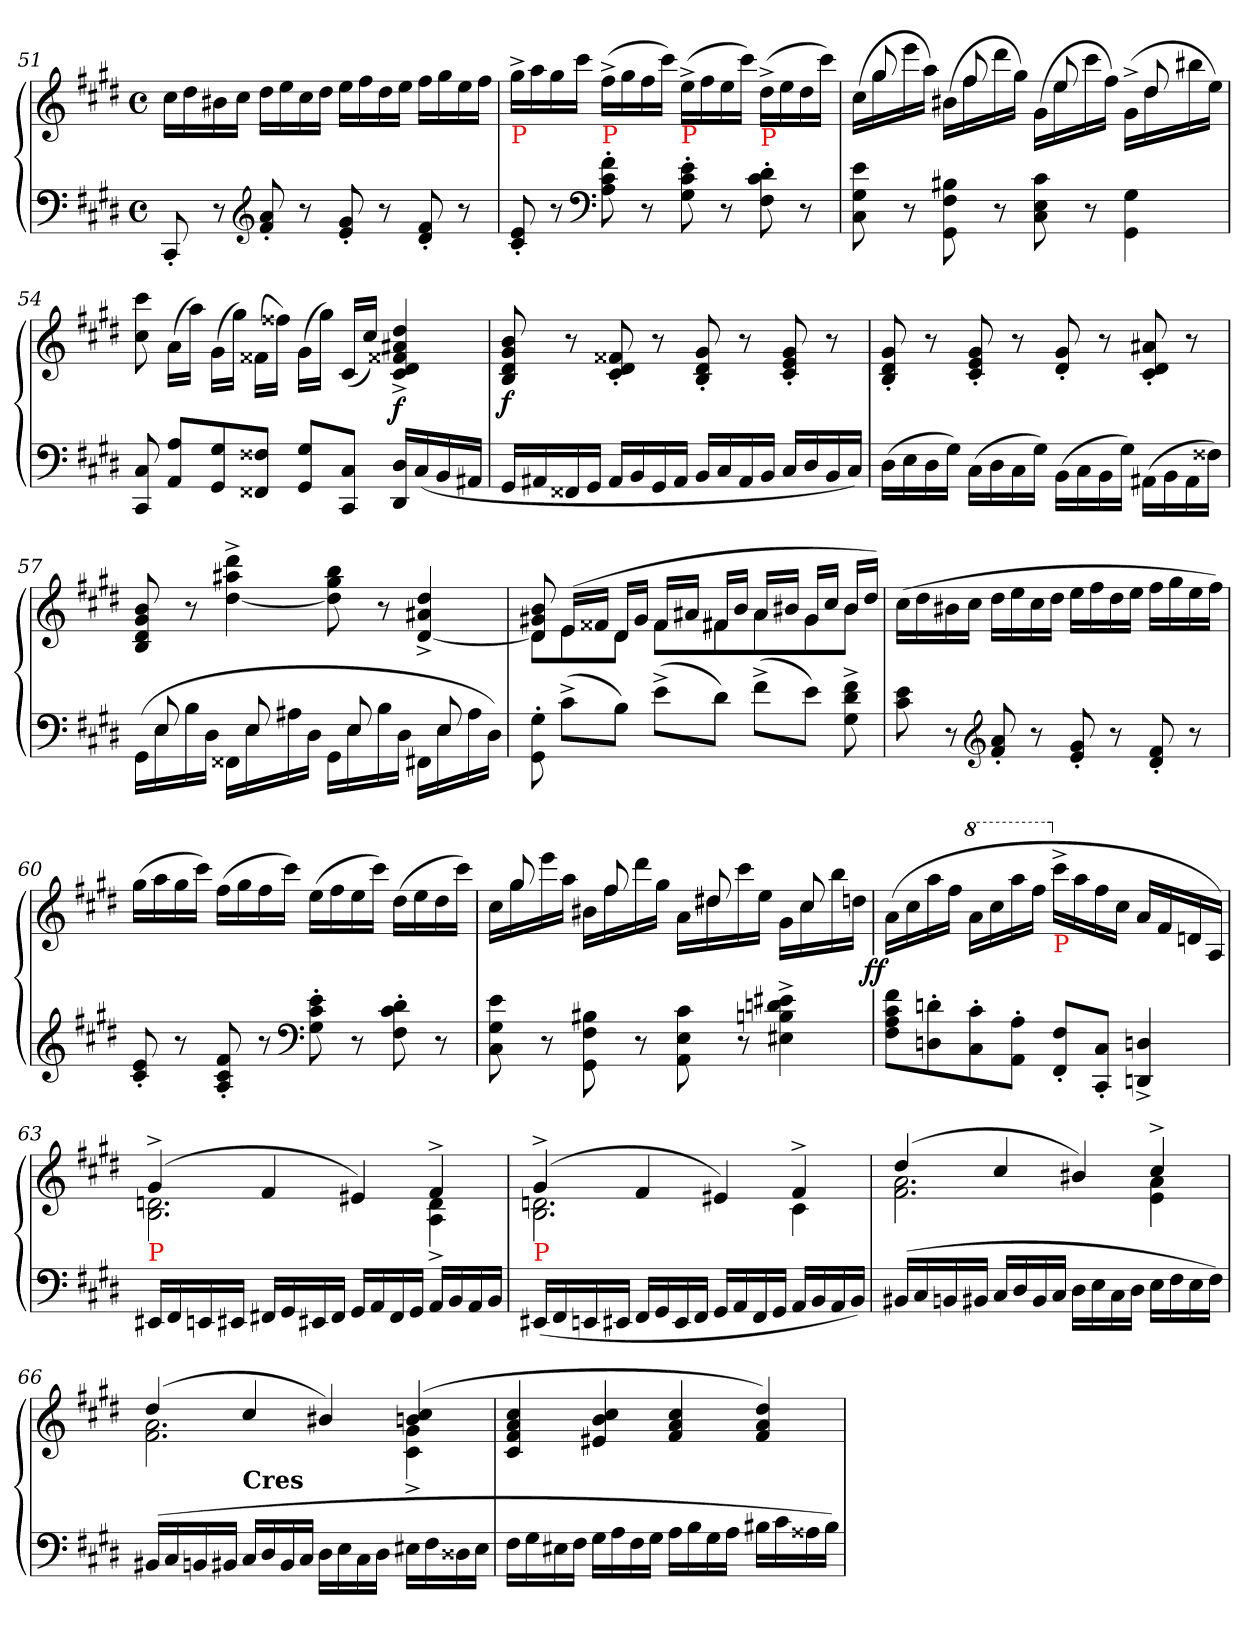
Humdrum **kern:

**kern	**kern	**dynam
*part1	*part1	*part1
*staff2	*staff1	*staff1/2
*clefF4	*clefG2	*
*k[f#c#g#d#]	*k[f#c#g#d#]	*
*M4/4	*M4/4	*
*met(c)	*met(c)	*
=51	=51	=51
8CC#'<	16cc#LL	.
.	16dd#	.
8r	16b#X	.
.	16cc#JJ	.
*clefG2	*	*
8a'< 8f#'<	16dd#LL	.
.	16ee	.
8r	16cc#	.
.	16dd#JJ	.
8g#'< 8e'<	16eeLL	.
.	16ff#	.
8r	16dd#	.
.	16eeJJ	.
8f#'< 8d#'<	16ff#LL	.
.	16gg#	.
8r	16ee	.
.	16ff#JJ	.
=52	=52	=52
!	!LO:TX:b:color=red:t=P	!
8e'< 8c#'<	16gg#^<LL	.
.	16aa	.
8r	16gg#	.
.	16ccc#JJ	.
*clefF4	*	*
!	!LO:TX:b:color=red:t=P	!
8f#'> 8c#'> 8A'>	(>16ff#^<LL	.
.	16gg#	.
8r	16ff#	.
.	16ccc#JJ)	.
!	!LO:TX:b:color=red:t=P	!
8e'> 8c#'> 8G#'>	(>16ee^<LL	.
.	16ff#	.
8r	16ee	.
.	16ccc#JJ)	.
!	!LO:TX:b:color=red:t=P	!
8d#'> 8c#'> 8F#'>	(>16dd#^<LL	.
.	16ee	.
8r	16dd#	.
.	16ccc#JJ)	.
=53	=53	=53
*	*^	*
8e 8G# 8C#	16ryy	(>16cc#LL	.
.	8gg#	16gg#	.
8r	.	16eee	.
.	8ryy	16aaJJ)	.
8B#X 8F# 8GG#	.	(>16b#XLL	.
.	8ff#	16ff#	.
8r	.	16ddd#	.
.	8ryy	16gg#JJ)	.
8c# 8E 8C#	.	(>16g#LL	.
.	8ee	16ee	.
8r	.	16ccc#	.
.	8ryy	16ff#JJ)	.
4G#\ 4GG#\	.	(>16g#^<LL	.
.	8dd#	16dd#	.
.	.	16bb#X	.
.	16ryy	16eeJJ)	.
*	*v	*v	*
=54	=54	=54
8C# 8CC#	8ccc# 8cc#	.
8A 8AAL	(>16aLL	.
.	16aaJJ)	.
8G# 8GG#	(>16g#LL	.
.	16gg#JJ)	.
8F##X 8FF##XJ	(>16f##XLL	.
.	16ff##JJ)	.
8G# 8GG#L	(>16g#LL	.
.	16gg#JJ)	.
8C# 8CC#J	(<16c#LL	.
.	16cc#JJ)	.
16D# 16DD#LL	4dd#^< 4a#X^< 4f##X^< 4d#^< 4c#^<	f
(<16C#	.	.
16BB	.	.
16AA#XJJ	.	.
=55	=55	=55
16GG#LL	8b 8g# 8d# 8B	f
16AA#X	.	.
16FF##X	8r	.
16GG#JJ	.	.
16AA#LL	8f##X'< 8d#'< 8c#'<	.
16BB	.	.
16GG#	8r	.
16AA#JJ	.	.
16BBLL	8g#'< 8d#'< 8B'<	.
16C#	.	.
16AA#	8r	.
16BBJJ	.	.
16C#LL	8g#'< 8e'< 8c#'<	.
16D#	.	.
16BB	8r	.
16C#JJ)	.	.
=56	=56	=56
(>16D#LL	8g#'< 8d#'< 8B'<	.
16E	.	.
16D#	8r	.
16G#JJ)	.	.
(>16C#LL	8g#'< 8e'< 8c#'<	.
16D#	.	.
16C#	8r	.
16G#JJ)	.	.
(>16BB\LL	8g#'< 8d#'<	.
16C#	.	.
16BB	8r	.
16G#JJ)	.	.
(>16AA#X\LL	8a#X'< 8d#'< 8c#'<	.
16BB	.	.
16AA#	8r	.
16F##XJJ)	.	.
=57	=57	=57
*^	*	*
16ryy	(>16GG#LL	8b 8g# 8d# 8B	.
8E	16E	.	.
.	16B	8r	.
8ryy	16D#JJ	.	.
.	16FF##XLL	4ddd#^< 4aa#X^< [4dd#^<	.
8E	16E	.	.
.	16A#X	.	.
8ryy	16D#JJ	.	.
.	16GG#LL	8bb 8gg# 8dd#]	.
8E	16E	.	.
.	16B	8r	.
8ryy	16D#JJ	.	.
.	16FF#LL	4dd#^ 4a#X^ [4d#^	.
8E	16E	.	.
.	16A#	.	.
16ryy	16D#JJ)	.	.
*v	*v	*	*
=58	=58	=58
*	*^	*
8G#'>\ 8GG#'>\	8b 8g#X 8d#]	8d#L	.
(>8c#^<L	(>16eLL	8e	.
.	16f##XJJ	.	.
8BJ)	16d#LL	8d#J	.
.	16g#JJ	.	.
(>8e^<L	16f##LL	8f##L	.
.	16a#XJJ	.	.
8d#J)	16f#XLL	8f#X	.
.	16bJJ	.	.
(>8f#^<L	16a#LL	8a#	.
.	16b#XJJ	.	.
8eJ)	16g#LL	8g#	.
.	16cc#JJ	.	.
8f#^< 8d#^< 8G#^<	16b#LL	8b#J	.
.	16dd#JJ)	.	.
*	*v	*v	*
=59	=59	=59
8e 8c#	(>16cc#LL	.
.	16dd#	.
8r	16b#X	.
.	16cc#JJ	.
*clefG2	*	*
8a'< 8f#'<	16dd#LL	.
.	16ee	.
8r	16cc#	.
.	16dd#JJ	.
8g#'< 8e'<	16eeLL	.
.	16ff#	.
8r	16dd#	.
.	16eeJJ	.
8f#'< 8d#'<	16ff#LL	.
.	16gg#	.
8r	16ee	.
.	16ff#JJ)	.
=60	=60	=60
8e'< 8c#'<	(>16gg#LL	.
.	16aa	.
8r	16gg#	.
.	16ccc#JJ)	.
8f#'< 8c#'< 8A'<	(>16ff#LL	.
.	16gg#	.
8r	16ff#	.
.	16ccc#JJ)	.
*clefF4	*	*
8e'> 8c#'> 8G#'>	(>16eeLL	.
.	16ff#	.
8r	16ee	.
.	16ccc#JJ)	.
8d#'> 8c#'> 8F#'>	(>16dd#LL	.
.	16ee	.
8r	16dd#	.
.	16ccc#JJ)	.
=61	=61	=61
*	*^	*
8e 8G# 8C#	16ryy	16cc#LL	.
.	8gg#	16gg#	.
8r	.	16eee	.
.	8ryy	16aaJJ	.
8B#X 8F# 8GG#	.	16b#XLL	.
.	8ff#	16ff#	.
8r	.	16ddd#	.
.	8ryy	16gg#JJ	.
8c# 8E 8AA	.	16aLL	.
.	8dd#X	16dd#X	.
8r	.	16ccc#	.
.	8ryy	16eeJJ	.
4e#X^< 4dn^< 4Bn^< 4E#X^<	.	16g#LL	.
.	8cc#	16cc#	.
.	.	16bb	.
.	16ryy	16ddnJJ	.
=62	=62	=62	=62
!	!	!	!LO:DY:rj
*	*v	*v	*
8f# 8c# 8A 8F#L	(>16aLL	ff
.	16cc#	.
8dn'> 8Dn'>	16aa	.
.	16ff#JJ	.
*	*8va	*
8c#'> 8C#'>	16aaLL	.
.	16ccc#	.
8A'> 8AA'>J	16aaa	.
.	16fff#JJ	.
*	*X8va	*
!	!LO:TX:b:color=red:t=P	!
8F#'< 8FF#'<L	16ccc#^<LL	.
.	16aa	.
8C#'< 8CC#'<J	16ff#	.
.	16cc#JJ	.
4Dn^> 4DDn^>	16aLL	.
.	16f#	.
.	16dn	.
.	16AJJ)	.
=63	=63	=63
*	*^	*
!	!LO:TX:b:color=red:t=P	!	!
16EE#XLL	(>4g#^>	2.dn 2.B	.
16FF#	.	.	.
16EEn	.	.	.
16EE#XJJ	.	.	.
16FF#XLL	4f#	.	.
16GG#	.	.	.
16EE#X	.	.	.
16FF#JJ	.	.	.
16GG#LL	4e#X)	.	.
16AA	.	.	.
16FF#	.	.	.
16GG#JJ	.	.	.
16AALL	4f#^>	4d^< 4A^<	.
16BB	.	.	.
16AA	.	.	.
16BBJJ	.	.	.
=64	=64	=64	=64
!	!LO:TX:b:color=red:t=P	!	!
(<16EE#XLL	(>4g#^>	2.dn 2.B	.
16FF#	.	.	.
16EEn	.	.	.
16EE#XJJ	.	.	.
16FF#LL	4f#	.	.
16GG#	.	.	.
16EE#	.	.	.
16FF#JJ	.	.	.
16GG#LL	4e#X)	.	.
16AA	.	.	.
16FF#	.	.	.
16GG#JJ	.	.	.
16AALL	4f#^>	4c#	.
16BB	.	.	.
16AA	.	.	.
16BBJJ)	.	.	.
=65	=65	=65	=65
(>16BB#XLL	(>4dd#	2.a 2.f#	.
16C#	.	.	.
16BBn	.	.	.
16BB#XJJ	.	.	.
16C#LL	4cc#	.	.
16D#	.	.	.
16BB#	.	.	.
16C#JJ	.	.	.
16D#LL	4b#X)	.	.
16E	.	.	.
16C#	.	.	.
16D#JJ	.	.	.
16ELL	4cc#^>	4a 4e	.
16F#	.	.	.
16E	.	.	.
16F#JJ)	.	.	.
=66	=66	=66	=66
(>16BB#XLL	(>4dd#	2.a 2.f#	.
16C#	.	.	.
16BBn	.	.	.
16BB#XJJ	.	.	.
!	!LO:TX:c:B:t=Cres	!	!
16C#LL	4cc#	.	.
16D#	.	.	.
16BB#	.	.	.
16C#JJ	.	.	.
16D#LL	4b#X)	.	.
16E	.	.	.
16C#	.	.	.
16D#JJ	.	.	.
16E#XLL	(>4cc# 4bn	4g#^< 4c#^<	.
16F#	.	.	.
16D##X	.	.	.
16E#JJ	.	.	.
*	*v	*v	*
=67	=67	=67
16F#LL	4cc# 4a 4f# 4c#	.
16G#	.	.
16E#X	.	.
16F#JJ	.	.
16G#LL	4cc# 4b 4e#X	.
16A	.	.
16F#	.	.
16G#JJ	.	.
16ALL	4cc# 4a 4f#	.
16B	.	.
16G#	.	.
16AJJ	.	.
16B#XLL	4dd# 4a 4f#)	.
16c#	.	.
16A##X	.	.
16B#JJ)	.	.
=	=	=
*-	*-	*-
